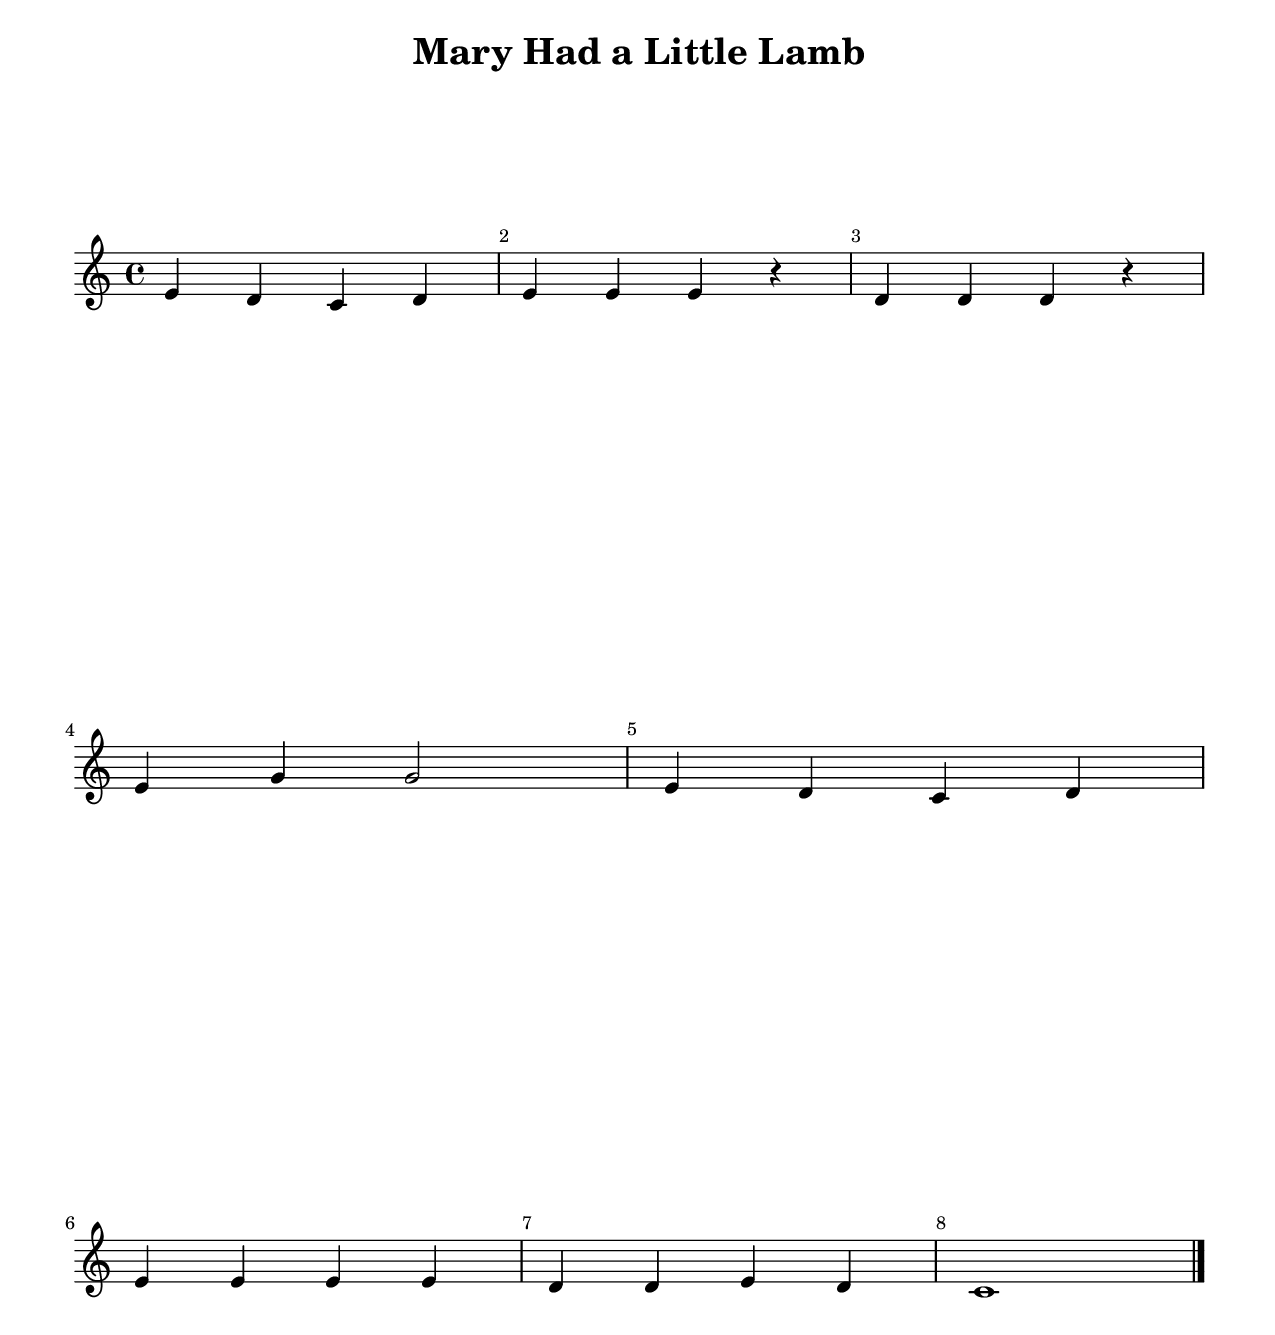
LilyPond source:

%=============================================
%   created by MuseScore Version: 0.9.5
%          Monday, April 19, 2010
%=============================================

\version "2.12.0"

#(set-default-paper-size "letter")

\paper {
  line-width    = 191.294\mm
  left-margin   = 12.6118\mm
  top-margin    = 20.4611\mm
  bottom-margin = 16.9333\mm
  indent = 0 \mm 
  %%set to ##t if your score is less than one page: 
  ragged-last-bottom = ##f 
  ragged-bottom = ##f  
  }

\header {
    title = "Mary Had a Little Lamb"
    }

AvoiceAA = \relative c'{
    \set Staff.instrumentName = #""
    \set Staff.shortInstrumentName = #""
    \clef treble
    %staffkeysig
    \key c \major 
    %bartimesig: 
    \time 4/4 
    e4 d c d  | % 1
    e e e r  | % 2
    d d d r  | % 3
    e g g2  | % 4
    e4 d c d  | % 5
    e e e e  | % 6
    d d e d  | % 7
    c1 \bar "|."\bar "|." 
}% end of last bar in partorvoice


\score { 
    \relative << 
        \context Staff = OApartAG  << 
            \context Voice = OApartAG \AvoiceAA
        >>
        \set Score.skipBars = ##t
        \set Score.melismaBusyProperties = #'()
        \override Score.BarNumber #'break-visibility = #end-of-line-invisible %%every bar is numbered.!!!
        %% remove previous line to get barnumbers only at beginning of system.
         #(set-accidental-style 'modern-cautionary)
        \set Score.markFormatter = #format-mark-box-letters %%boxed rehearsal-marks
        \override Score.TimeSignature #'style = #'() %%makes timesigs always numerical
        %% remove previous line to get cut-time/alla breve or common time 
    >>
}

#(set-global-staff-size 20)
